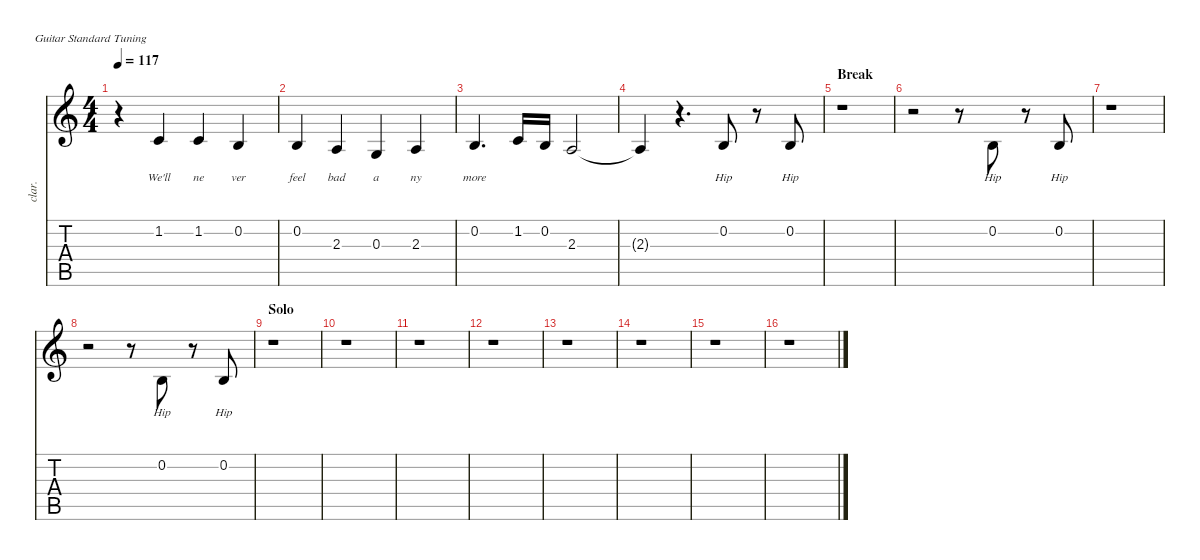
\defaultSystemsLayout 4
\hideDynamics
\bracketExtendMode nobrackets
\otherSystemsTrackNameOrientation horizontal
\track ("Rivers Cuomo - Vocals" "clar.") {solo instrument clarinet}
\staff {score tabs}
\tuning (E4 B3 G3 D3 A2 E2)
\ts (4 4)
\tempo 117
\clef g2
\ks c
r.4{dy f beam Down} 1.2.4{lyrics (0 "We'll") lyrics (1 "") lyrics (2 "") lyrics (3 "") lyrics (4 "") beam Up} 1.2.4{lyrics (0 "ne") lyrics (1 "") lyrics (2 "") lyrics (3 "") lyrics (4 "") beam Up} 0.2.4{lyrics (0 "ver") lyrics (1 "") lyrics (2 "") lyrics (3 "") lyrics (4 "") beam Up} |
0.2.4{lyrics (0 "feel") lyrics (1 "") lyrics (2 "") lyrics (3 "") lyrics (4 "") beam Up} 2.3.4{lyrics (0 "bad") lyrics (1 "") lyrics (2 "") lyrics (3 "") lyrics (4 "") beam Up} 0.3.4{lyrics (0 "a") lyrics (1 "") lyrics (2 "") lyrics (3 "") lyrics (4 "") beam Up} 2.3.4{lyrics (0 "ny") lyrics (1 "") lyrics (2 "") lyrics (3 "") lyrics (4 "") beam Up} |
0.2.4{d lyrics (0 "more") lyrics (1 "") lyrics (2 "") lyrics (3 "") lyrics (4 "") beam Up} 1.2.16{lyrics (0 " ") lyrics (1 "") lyrics (2 "") lyrics (3 "") lyrics (4 "") beam Up} 0.2.16{lyrics (0 " ") lyrics (1 "") lyrics (2 "") lyrics (3 "") lyrics (4 "") beam Up} 2.3.2{beam Up} |
2.3{t}.4{beam Up} r.4{d beam Up} 0.2.8{lyrics (0 "Hip") lyrics (1 "") lyrics (2 "") lyrics (3 "") lyrics (4 "") beam Up} r.8{beam Up} 0.2.8{lyrics (0 "Hip") lyrics (1 "") lyrics (2 "") lyrics (3 "") lyrics (4 "") beam Up} |
\section ("" "Break")
r.1{beam Down} |
r.2{beam Down} r.8{beam Down} 0.2.8{lyrics (0 "Hip") lyrics (1 "") lyrics (2 "") lyrics (3 "") lyrics (4 "") beam Up} r.8{beam Up} 0.2.8{lyrics (0 "Hip") lyrics (1 "") lyrics (2 "") lyrics (3 "") lyrics (4 "") beam Up} |
r.1{beam Down} |
r.2{beam Down} r.8{beam Down} 0.2.8{lyrics (0 "Hip") lyrics (1 "") lyrics (2 "") lyrics (3 "") lyrics (4 "") beam Up} r.8{beam Up} 0.2.8{lyrics (0 "Hip") lyrics (1 "") lyrics (2 "") lyrics (3 "") lyrics (4 "") beam Up} |
\section ("" "Solo")
r.1{beam Down} |
r.1{beam Down} |
r.1{beam Down} |
r.1{beam Down} |
r.1{beam Down} |
r.1{beam Down} |
r.1{beam Down} |
r.1{beam Down}
